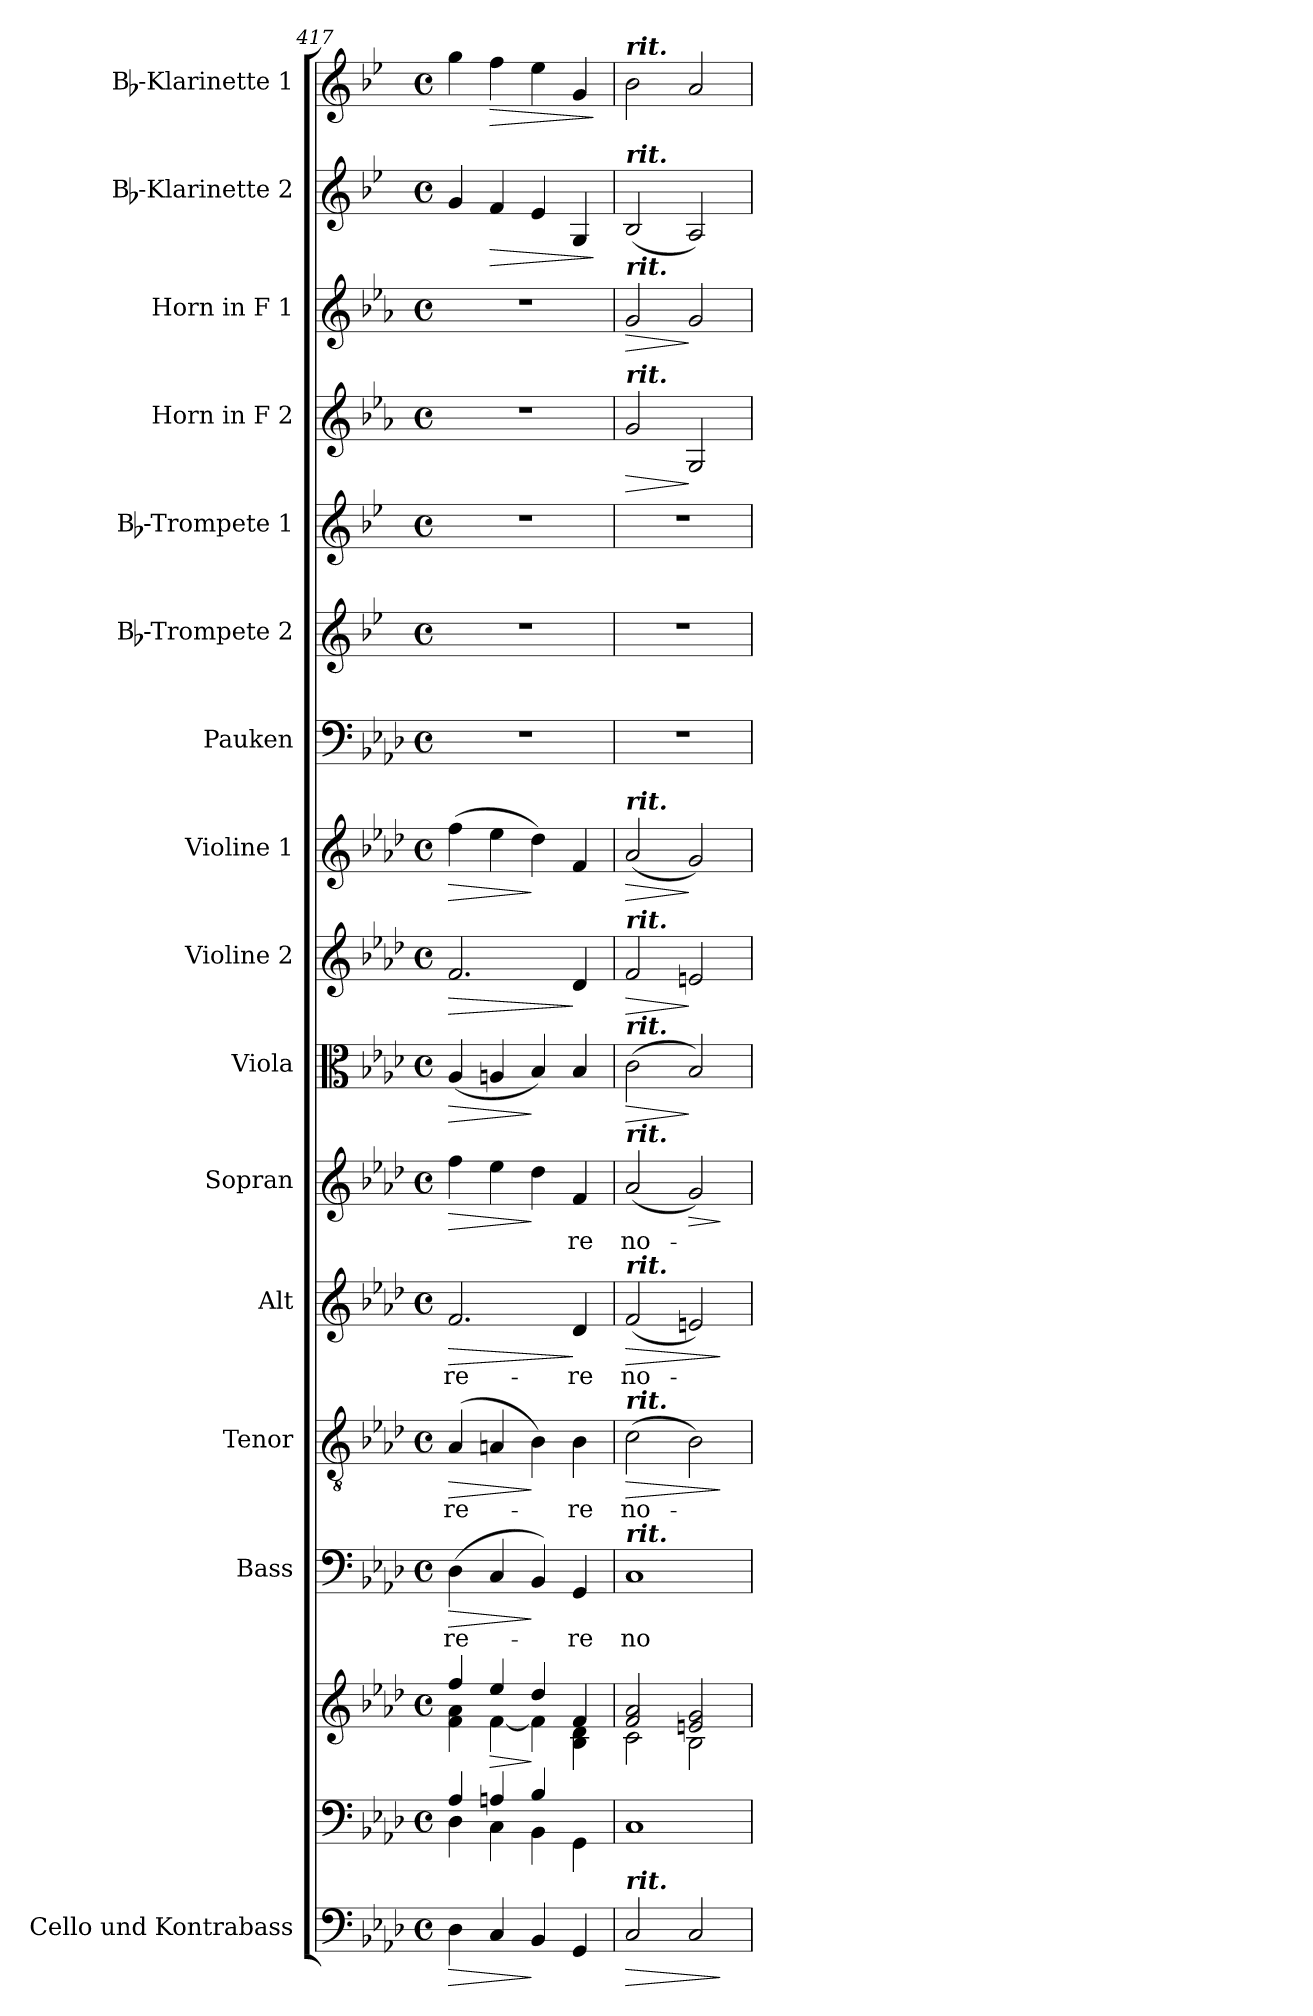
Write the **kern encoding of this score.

**kern	**dynam	**kern	**kern	**dynam	**kern	**text	**dynam	**kern	**text	**dynam	**kern	**text	**dynam	**kern	**text	**dynam	**kern	**dynam	**kern	**dynam	**kern	**dynam	**kern	**kern	**kern	**kern	**dynam	**kern	**dynam	**kern	**dynam	**kern	**dynam
*part16	*part16	*part15	*part15	*part15	*part14	*part14	*part14	*part13	*part13	*part13	*part12	*part12	*part12	*part11	*part11	*part11	*part10	*part10	*part9	*part9	*part8	*part8	*part7	*part6	*part5	*part4	*part4	*part3	*part3	*part2	*part2	*part1	*part1
*staff17	*staff17	*staff16	*staff15	*staff15/16	*staff14	*staff14	*staff14	*staff13	*staff13	*staff13	*staff12	*staff12	*staff12	*staff11	*staff11	*staff11	*staff10	*staff10	*staff9	*staff9	*staff8	*staff8	*staff7	*staff6	*staff5	*staff4	*staff4	*staff3	*staff3	*staff2	*staff2	*staff1	*staff1
*I"Cello und Kontrabass	*	*	*	*	*I"Bass	*	*	*I"Tenor	*	*	*I"Alt	*	*	*I"Sopran	*	*	*I"Viola	*	*I"Violine 2	*	*I"Violine 1	*	*I"Pauken	*I"Bb-Trompete 2	*I"Bb-Trompete 1	*I"Horn in F 2	*	*I"Horn in F 1	*	*I"Bb-Klarinette 2	*	*I"Bb-Klarinette 1	*
*I'Kb.	*	*	*	*	*I'B.	*	*	*I'T.	*	*	*I'A.	*	*	*I'S.	*	*	*I'Vla.	*	*I'Vl. 2	*	*I'Vl. 1	*	*I'Pk.	*I'Bb Trp. 2	*I'Bb Trp. 1	*	*	*	*	*I'Bb Kl. 2	*	*I'Bb Kl. 1	*
*clefF4	*	*clefF4	*clefG2	*	*clefF4	*	*	*clefGv2	*	*	*clefG2	*	*	*clefG2	*	*	*clefC3	*	*clefG2	*	*clefG2	*	*clefF4	*clefG2	*clefG2	*clefG2	*	*clefG2	*	*clefG2	*	*clefG2	*
*ITrd7c12	*	*	*	*	*	*	*	*	*	*	*	*	*	*	*	*	*	*	*	*	*	*	*	*ITrd1c2	*ITrd1c2	*ITrd4c7	*	*ITrd4c7	*	*ITrd1c2	*	*ITrd1c2	*
*k[b-e-a-d-]	*	*k[b-e-a-d-]	*k[b-e-a-d-]	*	*k[b-e-a-d-]	*	*	*k[b-e-a-d-]	*	*	*k[b-e-a-d-]	*	*	*k[b-e-a-d-]	*	*	*k[b-e-a-d-]	*	*k[b-e-a-d-]	*	*k[b-e-a-d-]	*	*k[b-e-a-d-]	*k[b-e-a-d-]	*k[b-e-a-d-]	*k[b-e-a-d-]	*	*k[b-e-a-d-]	*	*k[b-e-a-d-]	*	*k[b-e-a-d-]	*
*A-:	*	*A-:	*A-:	*	*A-:	*	*	*A-:	*	*	*A-:	*	*	*A-:	*	*	*A-:	*	*A-:	*	*A-:	*	*A-:	*A-:	*A-:	*A-:	*	*A-:	*	*A-:	*	*A-:	*
*M4/4	*	*M4/4	*M4/4	*	*M4/4	*	*	*M4/4	*	*	*M4/4	*	*	*M4/4	*	*	*M4/4	*	*M4/4	*	*M4/4	*	*M4/4	*M4/4	*M4/4	*M4/4	*	*M4/4	*	*M4/4	*	*M4/4	*
*met(c)	*	*met(c)	*met(c)	*	*met(c)	*	*	*met(c)	*	*	*met(c)	*	*	*met(c)	*	*	*met(c)	*	*met(c)	*	*met(c)	*	*met(c)	*met(c)	*met(c)	*met(c)	*	*met(c)	*	*met(c)	*	*met(c)	*
=417	=417	=417	=417	=417	=417	=417	=417	=417	=417	=417	=417	=417	=417	=417	=417	=417	=417	=417	=417	=417	=417	=417	=417	=417	=417	=417	=417	=417	=417	=417	=417	=417	=417
!	!LO:HP:b	!	!	!	!	!LO:LY:b	!LO:HP:b	!	!LO:LY:b	!LO:HP:b	!	!LO:LY:b	!LO:HP:b	!	!	!LO:HP:b	!	!LO:HP:b	!	!LO:HP:b	!	!LO:HP:b	!	!	!	!	!	!	!	!	!	!	!
*	*	*^	*^	*	*	*	*	*	*	*	*	*	*	*	*	*	*	*	*	*	*	*	*	*	*	*	*	*	*	*	*	*	*
4DD-\	>	4A-/	4D-\	4ff/	4f\ 4a-\	.	(<4D-\	-re-	>	(4A-/	-re-	>	2.f/	-re-	>	4ff\	.	>	(<4A-/	>	2.f/	>	(>4ff\	>	1r	1r	1r	1r	.	1r	.	4f/	.	4ff\	.
!	!	!	!	!	!	!LO:HP:b	!	!	!	!	!	!	!	!	!	!	!	!	!	!	!	!	!	!	!	!	!	!	!	!	!	!	!LO:HP:b	!	!LO:HP:b
4CC/	.	4An/	4C\	4ee-/	[<4f\	>	4C/	.	.	4An/	.	.	.	.	.	4ee-\	.	.	4An/	.	.	.	4ee-\	.	.	.	.	.	.	.	.	4e-/	>	4ee-\	>
4BBB-/	]	4B-/	4BB-\	4dd-/	4f\]	]	4BB-/)	.	]	4B-\)	.	]	.	.	.	4dd-\	.	]	4B-/)	]	.	.	4dd-\)	]	.	.	.	.	.	.	.	4d-/	.	4dd-\	.
!	!	!	!	!	!	!	!	!LO:LY:b	!	!	!LO:LY:b	!	!	!LO:LY:b	!	!	!LO:LY:b	!	!	!	!	!	!	!	!	!	!	!	!	!	!	!	!	!	!
4GGG/	.	4ryy	4GG\	4f/	4B-\ 4d-\	.	4GG/	-re	.	4B-\	-re	.	4d-/	-re	]	4f/	-re	.	4B-/	.	4d-/	]	4f/	.	.	.	.	.	.	.	.	4F/	.	4f/	.
*	*	*v	*v	*	*	*	*	*	*	*	*	*	*	*	*	*	*	*	*	*	*	*	*	*	*	*	*	*	*	*	*	*	*	*	*
*	*	*	*v	*v	*	*	*	*	*	*	*	*	*	*	*	*	*	*	*	*	*	*	*	*	*	*	*	*	*	*	*	*	*	*
.	.	.	.	.	.	.	.	.	.	.	.	.	.	.	.	.	.	.	.	.	.	.	.	.	.	.	.	.	.	.	]	.	]
=418	=418	=418	=418	=418	=418	=418	=418	=418	=418	=418	=418	=418	=418	=418	=418	=418	=418	=418	=418	=418	=418	=418	=418	=418	=418	=418	=418	=418	=418	=418	=418	=418	=418
!	!	!	!	!	!	!	!	!	!	!	!	!	!	!	!	!	!	!	!	!	!	!	!	!	!	!	!	!	!	!	!	!LO:TX:a:Bi:t=rit.	!
!	!	!	!	!	!	!	!	!	!	!	!	!	!	!	!	!	!	!	!	!	!	!	!	!	!	!	!	!	!	!LO:TX:a:Bi:t=rit.	!	!	!
!	!	!	!	!	!	!	!	!	!	!	!	!	!	!	!	!	!	!	!	!	!	!	!	!	!	!	!	!LO:TX:a:Bi:t=rit.	!	!	!	!	!
!	!	!	!	!	!	!	!	!	!	!	!	!	!	!	!	!	!	!	!	!	!	!	!	!	!	!LO:TX:a:Bi:t=rit.	!	!	!	!	!	!	!
!	!	!	!	!	!	!	!	!	!	!	!	!	!	!	!	!	!	!	!	!	!LO:TX:a:Bi:t=rit.	!	!	!	!	!	!	!	!	!	!	!	!
!	!	!	!	!	!	!	!	!	!	!	!	!	!	!	!	!	!	!	!LO:TX:a:Bi:t=rit.	!	!	!	!	!	!	!	!	!	!	!	!	!	!
!	!	!	!	!	!	!	!	!	!	!	!	!	!	!	!	!	!LO:TX:a:Bi:t=rit.	!	!	!	!	!	!	!	!	!	!	!	!	!	!	!	!
!	!	!	!	!	!	!	!	!	!	!	!	!	!	!LO:TX:a:Bi:t=rit.	!	!	!	!	!	!	!	!	!	!	!	!	!	!	!	!	!	!	!
!	!	!	!	!	!	!	!	!	!	!	!LO:TX:a:Bi:t=rit.	!	!	!	!	!	!	!	!	!	!	!	!	!	!	!	!	!	!	!	!	!	!
!	!	!	!	!	!	!	!	!LO:TX:a:Bi:t=rit.	!	!	!	!	!	!	!	!	!	!	!	!	!	!	!	!	!	!	!	!	!	!	!	!	!
!	!	!	!	!	!LO:TX:a:Bi:t=rit.	!	!	!	!	!	!	!	!	!	!	!	!	!	!	!	!	!	!	!	!	!	!	!	!	!	!	!	!
!	!	!	!LO:TX:b:Bi:t=rit.	!	!	!	!	!	!	!	!	!	!	!	!	!	!	!	!	!	!	!	!	!	!	!	!	!	!	!	!	!	!
!LO:TX:a:Bi:t=rit.	!	!	!	!	!	!	!	!	!	!	!	!	!	!	!	!	!	!	!	!	!	!	!	!	!	!	!	!	!	!	!	!	!
!	!LO:HP:b	!	!	!	!	!LO:LY:b	!	!	!LO:LY:b	!LO:HP:b	!	!LO:LY:b	!LO:HP:b	!	!LO:LY:b	!	!	!LO:HP:b	!	!LO:HP:b	!	!LO:HP:b	!	!	!	!	!LO:HP:b	!	!LO:HP:b	!	!	!	!
*	*	*	*^	*	*	*	*	*	*	*	*	*	*	*	*	*	*	*	*	*	*	*	*	*	*	*	*	*	*	*	*	*	*
2CC/	>	1C	2f/ 2a-/	2c\	.	1C	no-	.	(>2c\	no-	>	(<2f/	no-	>	(<2a-/	no-	.	(>2c\	>	2f/	>	(<2a-/	>	1r	1r	1r	2c/	>	2c/	>	(<2A-/	.	2a-\	.
!	!	!	!	!	!	!	!	!	!	!	!	!	!	!	!	!	!LO:HP:b	!	!	!	!	!	!	!	!	!	!	!	!	!	!	!	!	!
2CC/	.	.	2en/ 2g/	2B-\	.	.	.	.	2B-\)	.	.	2en/)	.	.	2g/)	.	>	2B-/)	]	2en/	]	2g/)	]	.	.	.	2C/	]	2c/	]	2G/)	.	2g/	.
*	*	*	*v	*v	*	*	*	*	*	*	*	*	*	*	*	*	*	*	*	*	*	*	*	*	*	*	*	*	*	*	*	*	*	*
.	]	.	.	.	.	.	.	.	.	]	.	.	]	.	.	]	.	.	.	.	.	.	.	.	.	.	.	.	.	.	.	.	.
=	=	=	=	=	=	=	=	=	=	=	=	=	=	=	=	=	=	=	=	=	=	=	=	=	=	=	=	=	=	=	=	=	=
*-	*-	*-	*-	*-	*-	*-	*-	*-	*-	*-	*-	*-	*-	*-	*-	*-	*-	*-	*-	*-	*-	*-	*-	*-	*-	*-	*-	*-	*-	*-	*-	*-	*-
